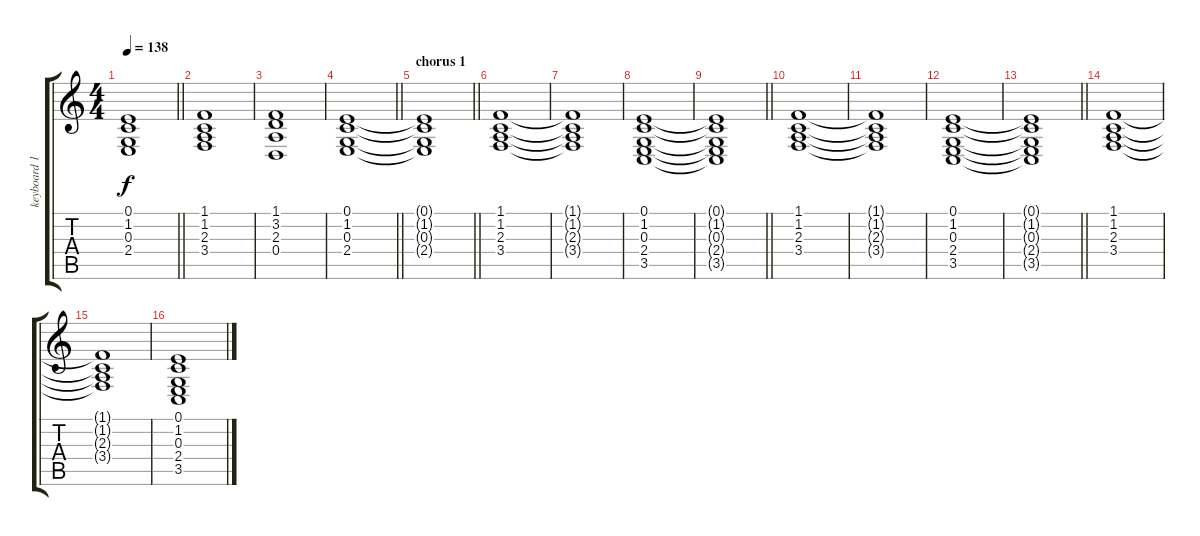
\track ("keyboard 1 " "keyboard 1") {instrument pad2warm}
\staff {score tabs}
\tuning (E4 B3 G3 D3 A2 E2) {hide}
\ts (4 4)
\tempo 138
\clef g2
\barLineRight lightlight
\ks c
(0.1{t} 1.2{t} 0.3{t} 2.4{t}).1{dy f} |
(1.1 1.2 2.3 3.4).1 |
(1.1 3.2 2.3 0.4).1 |
\barLineRight lightlight
(0.1 1.2 0.3 2.4).1 |
\section ("" "chorus 1")
\barLineRight lightlight
(0.1{t} 1.2{t} 0.3{t} 2.4{t}).1 |
(1.1 1.2 2.3 3.4).1{volume 5 balance 15 instrument lead2sawtooth} |
(1.1{t} 1.2{t} 2.3{t} 3.4{t}).1 |
(0.1 1.2 0.3 2.4 3.5).1 |
\barLineRight lightlight
(0.1{t} 1.2{t} 0.3{t} 2.4{t} 3.5{t}).1 |
(1.1 1.2 2.3 3.4).1 |
(1.1{t} 1.2{t} 2.3{t} 3.4{t}).1 |
(0.1 1.2 0.3 2.4 3.5).1 |
\barLineRight lightlight
(0.1{t} 1.2{t} 0.3{t} 2.4{t} 3.5{t}).1 |
(1.1 1.2 2.3 3.4).1 |
(1.1{t} 1.2{t} 2.3{t} 3.4{t}).1 |
(0.1 1.2 0.3 2.4 3.5).1
